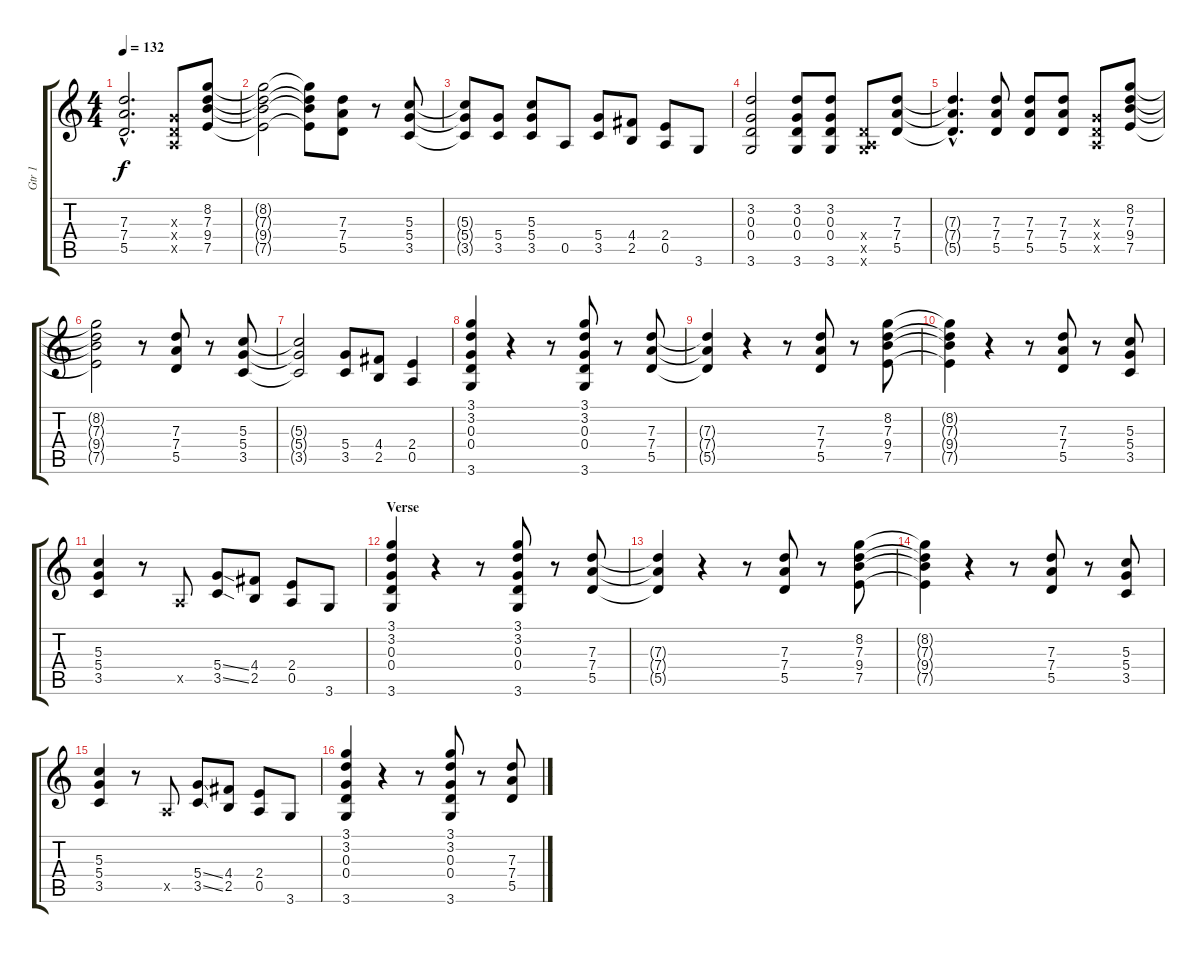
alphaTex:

\track ("Gtr 1" "Gtr 1") {instrument distortionguitar}
\staff {score tabs}
\tuning (E4 B3 G3 D3 A2 E2) {hide}
\ts (4 4)
\tempo 132
\clef g2
\ks c
(7.3{hac t} 7.4{hac t} 5.5{hac t}).2{d dy f} (0.3{x} 0.4{x} 0.5{x}).8 (8.2 7.3 9.4 7.5).8 |
(8.2{t} 7.3{t} 9.4{t} 7.5{t}).2 (8.2{t} 7.3{t} 9.4{t} 7.5{t}).8 (7.3 7.4 5.5).8 r.8 (5.3 5.4 3.5).8 |
(5.3{t} 5.4{t} 3.5{t}).8 (5.4 3.5).8 (5.3 5.4 3.5).8 0.5.8 (5.4 3.5).8 (4.4 2.5).8 (2.4 0.5).8 3.6.8 |
(3.2 0.3 0.4 3.6).2 (3.2 0.3 0.4 3.6).8 (3.2 0.3 0.4 3.6).8 (0.4{x} 0.5{x} 3.6{x}).8 (7.3 7.4 5.5).8 |
(7.3{hac t} 7.4{hac t} 5.5{hac t}).4{d} (7.3 7.4 5.5).8 (7.3 7.4 5.5).8 (7.3 7.4 5.5).8 (0.3{x} 0.4{x} 0.5{x}).8 (8.2 7.3 9.4 7.5).8 |
(8.2{t} 7.3{t} 9.4{t} 7.5{t}).2 r.8 (7.3 7.4 5.5).8 r.8 (5.3 5.4 3.5).8 |
(5.3{t} 5.4{t} 3.5{t}).2 (5.4 3.5).8 (4.4 2.5).8 (2.4 0.5).4 |
(3.1 3.2 0.3 0.4 3.6).4 r.4 r.8 (3.1 3.2 0.3 0.4 3.6).8 r.8 (7.3 7.4 5.5).8 |
(7.3{t} 7.4{t} 5.5{t}).4 r.4 r.8 (7.3 7.4 5.5).8 r.8 (8.2 7.3 9.4 7.5).8 |
(8.2{t} 7.3{t} 9.4{t} 7.5{t}).4 r.4 r.8 (7.3 7.4 5.5).8 r.8 (5.3 5.4 3.5).8 |
(5.3 5.4 3.5).4 r.8 0.5{x}.8 (5.4{ss} 3.5{ss}).8 (4.4 2.5).8 (2.4 0.5).8 3.6.8 |
\section ("" "Verse")
(3.1 3.2 0.3 0.4 3.6).4 r.4 r.8 (3.1 3.2 0.3 0.4 3.6).8 r.8 (7.3 7.4 5.5).8 |
(7.3{t} 7.4{t} 5.5{t}).4 r.4 r.8 (7.3 7.4 5.5).8 r.8 (8.2 7.3 9.4 7.5).8 |
(8.2{t} 7.3{t} 9.4{t} 7.5{t}).4 r.4 r.8 (7.3 7.4 5.5).8 r.8 (5.3 5.4 3.5).8 |
(5.3 5.4 3.5).4 r.8 0.5{x}.8 (5.4{ss} 3.5{ss}).8 (4.4 2.5).8 (2.4 0.5).8 3.6.8 |
(3.1 3.2 0.3 0.4 3.6).4 r.4 r.8 (3.1 3.2 0.3 0.4 3.6).8 r.8 (7.3 7.4 5.5).8
